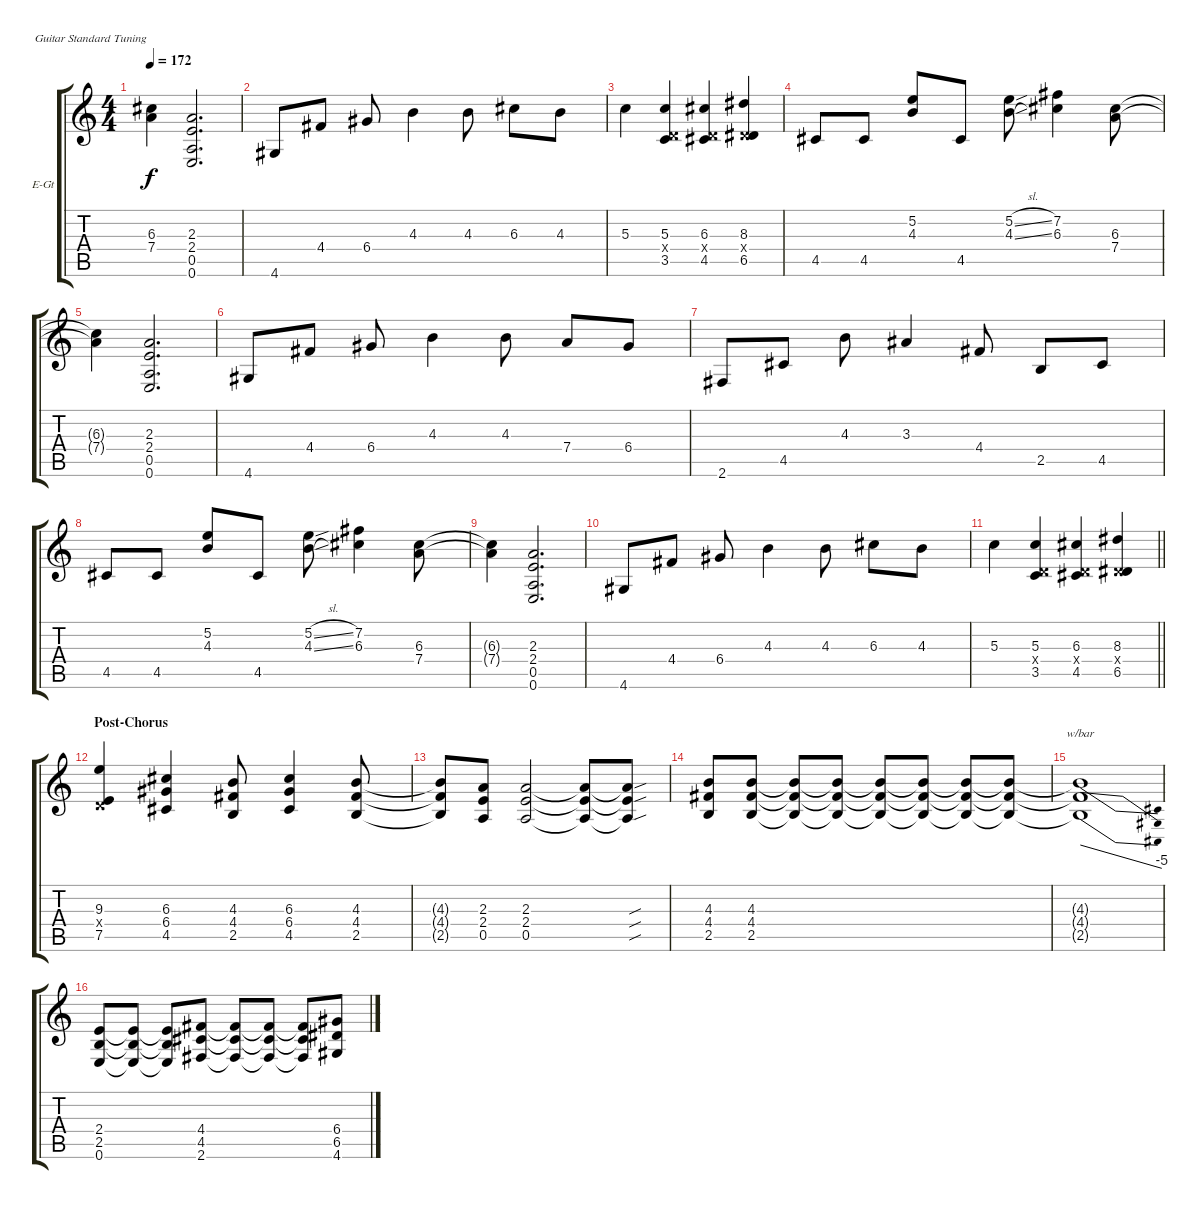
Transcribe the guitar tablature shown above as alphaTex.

\bracketExtendMode groupsimilarinstruments
\firstSystemTrackNameOrientation horizontal
\otherSystemsTrackNameOrientation horizontal
\track ("Guitar 1" "E-Gt") {instrument distortionguitar}
\staff {score tabs}
\tuning (E4 B3 G3 D3 A2 E2)
\ts (4 4)
\tempo 172
\clef g2
\ks c
(6.3{t} 7.4{t}).4{dy f} (2.3 2.4 0.5 0.6).2{d} |
4.6.8 4.4.8 6.4.8 4.3.4 4.3.8 6.3.8 4.3.8 |
5.3.4 (5.3 0.4{x} 3.5).4 (6.3 0.4{x} 4.5).4 (8.3 0.4{x} 6.5).4 |
4.5.8 4.5.8 (5.2 4.3).8 4.5.8 (5.2{sl} 4.3{sl}).8 (7.2 6.3).4 (6.3 7.4).8 |
(6.3{t} 7.4{t}).4 (2.3 2.4 0.5 0.6).2{d} |
4.6.8 4.4.8 6.4.8 4.3.4 4.3.8 7.4.8 6.4.8 |
2.6.8 4.5.8 4.3.8 3.3.4 4.4.8 2.5.8 4.5.8 |
4.5.8 4.5.8 (5.2 4.3).8 4.5.8 (5.2{sl} 4.3{sl}).8 (7.2 6.3).4 (6.3 7.4).8 |
(6.3{t} 7.4{t}).4 (2.3 2.4 0.5 0.6).2{d} |
4.6.8 4.4.8 6.4.8 4.3.4 4.3.8 6.3.8 4.3.8 |
\barLineRight lightlight
5.3.4 (5.3 0.4{x} 3.5).4 (6.3 0.4{x} 4.5).4 (8.3 0.4{x} 6.5).4 |
\section ("" "Post-Chorus")
(9.3 0.4{x} 7.5).4 (6.3 6.4 4.5).4 (4.3 4.4 2.5).8 (6.3 6.4 4.5).4 (4.3 4.4 2.5).8 |
(4.3{t} 4.4{t} 2.5{t}).8 (2.3 2.4 0.5).8 (2.3 2.4 0.5).2 (2.3{t} 2.4{t} 0.5{t}).8 (2.3{sou t} 2.4{sou t} 0.5{sou t}).8 |
(4.3 4.4 2.5).8 (4.3 4.4 2.5).8 (4.3{t} 4.4{t} 2.5{t}).8 (4.3{t} 4.4{t} 2.5{t}).8 (4.3{t} 4.4{t} 2.5{t}).8 (4.3{t} 4.4{t} 2.5{t}).8 (4.3{t} 4.4{t} 2.5{t}).8 (4.3{t} 4.4{t} 2.5{t}).8 |
(4.4{t} 2.5{t} 4.3{t}).1{tbe (dive default 0 0 60 -20)} |
(2.4 2.5 0.6).8 (2.4{t} 2.5{t} 0.6{t}).8 (2.4{t} 2.5{t} 0.6{t}).8 (4.4 4.5 2.6).8 (4.4{t} 4.5{t} 2.6{t}).8 (4.4{t} 4.5{t} 2.6{t}).8 (4.4{t} 4.5{t} 2.6{t}).8 (6.4 6.5 4.6).8
